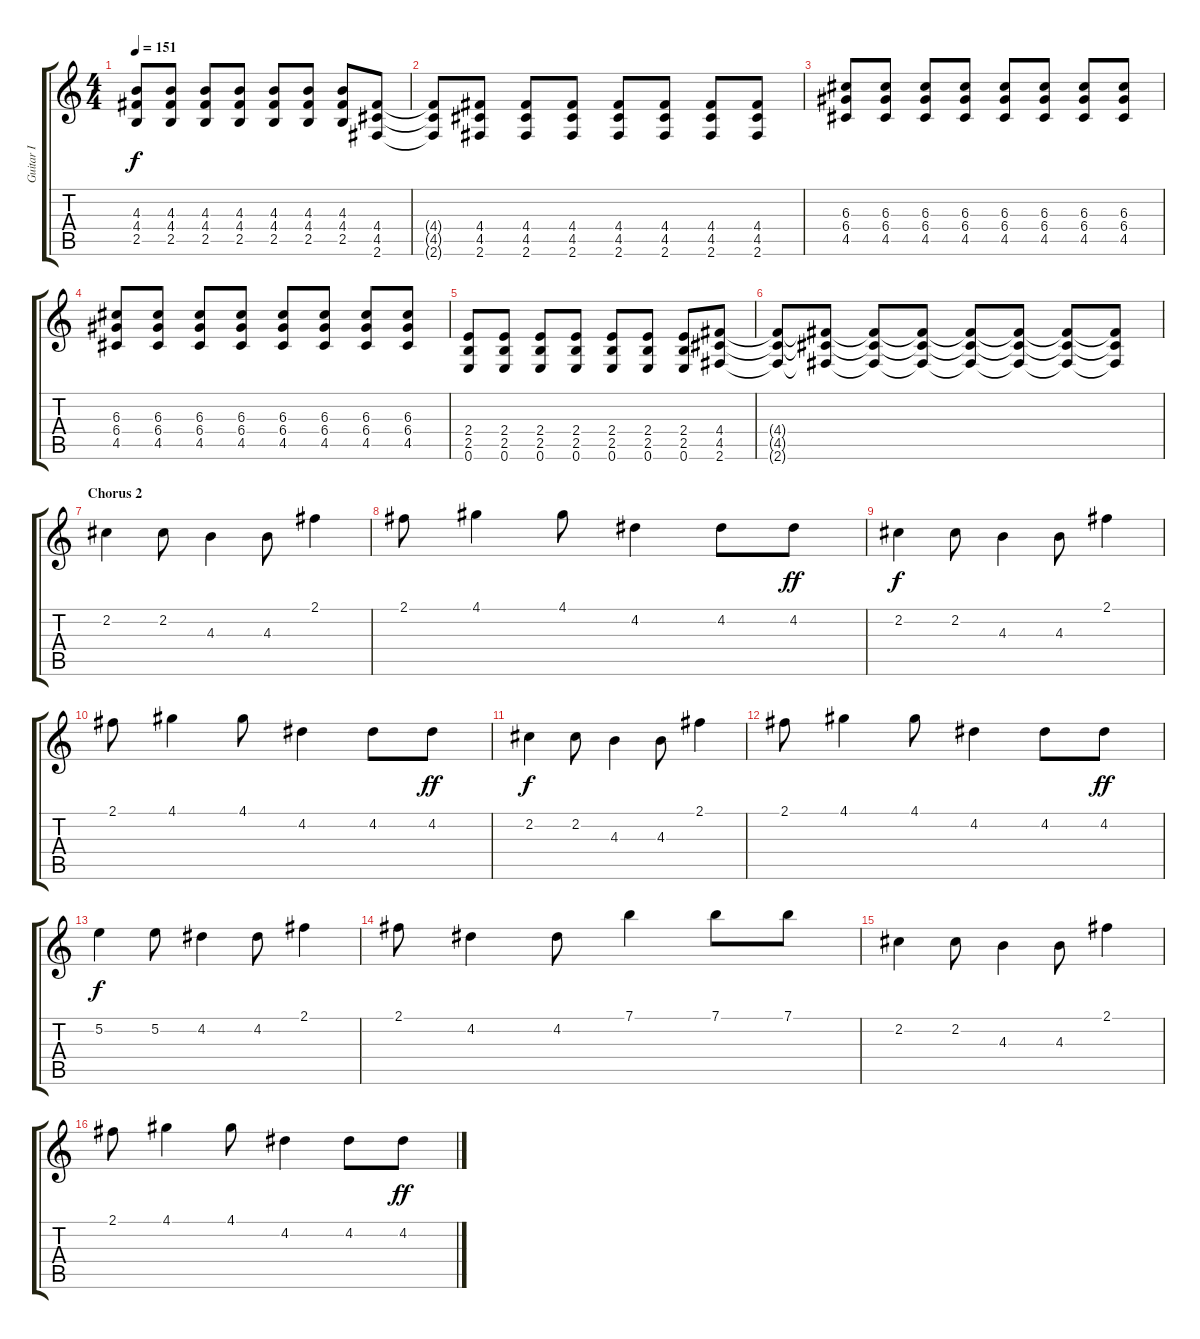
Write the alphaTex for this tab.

\track ("Guitar I" "Guitar I") {instrument distortionguitar}
\staff {score tabs}
\tuning (E4 B3 G3 D3 A2 E2) {hide}
\ts (4 4)
\tempo 151
\clef g2
\ks c
(4.3 4.4 2.5).8{dy f} (4.3 4.4 2.5).8 (4.3 4.4 2.5).8 (4.3 4.4 2.5).8 (4.3 4.4 2.5).8 (4.3 4.4 2.5).8 (4.3 4.4 2.5).8 (4.4 4.5 2.6).8 |
(4.4{t} 4.5{t} 2.6{t}).8 (4.4 4.5 2.6).8 (4.4 4.5 2.6).8 (4.4 4.5 2.6).8 (4.4 4.5 2.6).8 (4.4 4.5 2.6).8 (4.4 4.5 2.6).8 (4.4 4.5 2.6).8 |
(6.3 6.4 4.5).8 (6.3 6.4 4.5).8 (6.3 6.4 4.5).8 (6.3 6.4 4.5).8 (6.3 6.4 4.5).8 (6.3 6.4 4.5).8 (6.3 6.4 4.5).8 (6.3 6.4 4.5).8 |
(6.3 6.4 4.5).8 (6.3 6.4 4.5).8 (6.3 6.4 4.5).8 (6.3 6.4 4.5).8 (6.3 6.4 4.5).8 (6.3 6.4 4.5).8 (6.3 6.4 4.5).8 (6.3 6.4 4.5).8 |
(2.4 2.5 0.6).8 (2.4 2.5 0.6).8 (2.4 2.5 0.6).8 (2.4 2.5 0.6).8 (2.4 2.5 0.6).8 (2.4 2.5 0.6).8 (2.4 2.5 0.6).8 (4.4 4.5 2.6).8 |
(4.4{t} 4.5{t} 2.6{t}).8{volume 3} (4.4{t} 4.5{t} 2.6{t}).8 (4.4{t} 4.5{t} 2.6{t}).8 (4.4{t} 4.5{t} 2.6{t}).8 (4.4{t} 4.5{t} 2.6{t}).8 (4.4{t} 4.5{t} 2.6{t}).8 (4.4{t} 4.5{t} 2.6{t}).8 (4.4{t} 4.5{t} 2.6{t}).8 |
\section ("" "Chorus 2")
2.2.4{volume 13} 2.2.8 4.3.4 4.3.8 2.1.4 |
2.1.8 4.1.4 4.1.8 4.2.4 4.2.8 4.2.8{dy ff} |
2.2.4{dy f} 2.2.8 4.3.4 4.3.8 2.1.4 |
2.1.8 4.1.4 4.1.8 4.2.4 4.2.8 4.2.8{dy ff} |
2.2.4{dy f} 2.2.8 4.3.4 4.3.8 2.1.4 |
2.1.8 4.1.4 4.1.8 4.2.4 4.2.8 4.2.8{dy ff} |
5.2.4{dy f} 5.2.8 4.2.4 4.2.8 2.1.4 |
2.1.8 4.2.4 4.2.8 7.1.4 7.1.8 7.1.8 |
2.2.4 2.2.8 4.3.4 4.3.8 2.1.4 |
2.1.8 4.1.4 4.1.8 4.2.4 4.2.8 4.2.8{dy ff}
